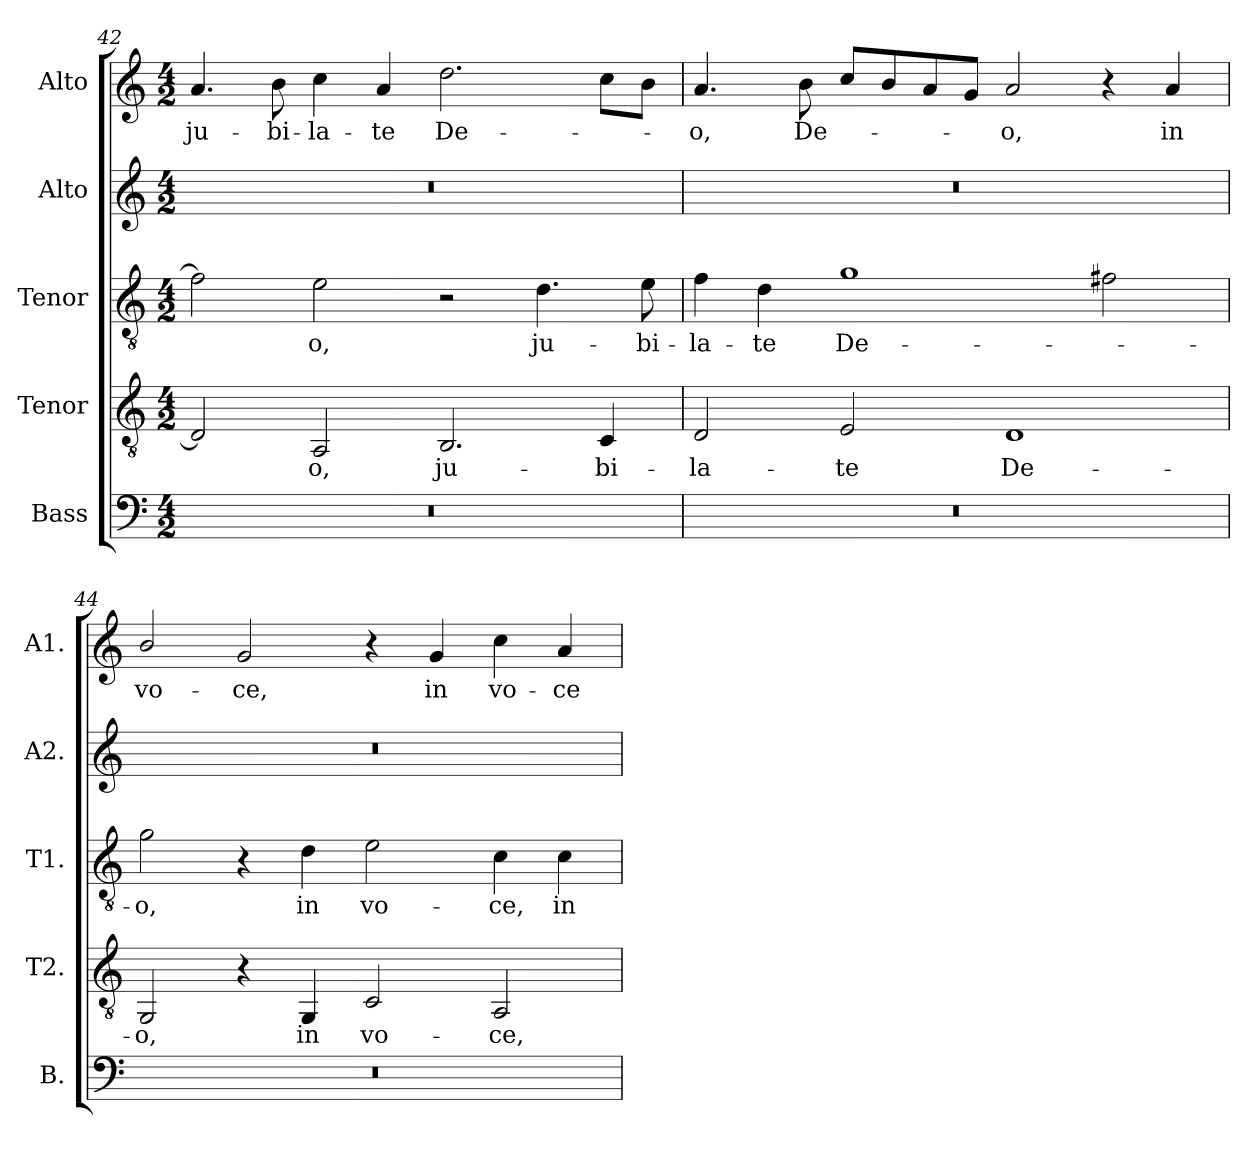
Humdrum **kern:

**kern	**kern	**text	**kern	**text	**kern	**kern	**text
*part5	*part4	*part4	*part3	*part3	*part2	*part1	*part1
*staff5	*staff4	*staff4	*staff3	*staff3	*staff2	*staff1	*staff1
*I"Bass	*I"Tenor	*	*I"Tenor	*	*I"Alto	*I"Alto	*
*I'B.	*I'T2.	*	*I'T1.	*	*I'A2.	*I'A1.	*
*clefF4	*clefGv2	*	*clefGv2	*	*clefG2	*clefG2	*
*	*	*	*ITrd7c12	*	*	*	*
*k[]	*k[]	*	*k[]	*	*k[]	*k[]	*
*C:	*C:	*	*C:	*	*C:	*C:	*
*M4/2	*M4/2	*	*M4/2	*	*M4/2	*M4/2	*
=42	=42	=42	=42	=42	=42	=42	=42
!LO:N:vis=1	!	!	!	!	!LO:N:vis=1	!	!
!	!	!	!	!	!	!	!LO:LY:b:color=#000000
0r	2Di/]	.	2Fi\]	.	0r	4.ai/	ju-
!	!	!	!	!	!	!	!LO:LY:b:color=#000000
.	.	.	.	.	.	8bi\	-bi-
!	!	!LO:LY:b:color=#000000	!	!	!	!	!
!	!	!	!	!LO:LY:b:color=#000000	!	!	!
!	!	!	!	!	!	!	!LO:LY:b:color=#000000
.	2AAi/	-o,	2Ei\	-o,	.	4cci\	-la-
!	!	!	!	!	!	!	!LO:LY:b:color=#000000
.	.	.	.	.	.	4ai/	-te
!	!	!LO:LY:b:color=#000000	!	!	!	!	!
!	!	!	!	!	!	!	!LO:LY:b:color=#000000
.	2.BBi/	ju-	2r	.	.	2.ddi\	De-
!	!	!	!	!LO:LY:b:color=#000000	!	!	!
.	.	.	4.Di\	ju-	.	.	.
!	!	!LO:LY:b:color=#000000	!	!	!	!	!
.	4Ci/	-bi-	.	.	.	8cci\L	.
!	!	!	!	!LO:LY:b:color=#000000	!	!	!
.	.	.	8Ei\	-bi-	.	8bi\J	.
=43	=43	=43	=43	=43	=43	=43	=43
!LO:N:vis=1	!	!	!	!	!	!	!
!	!	!LO:LY:b:color=#000000	!	!	!	!	!
!	!	!	!	!LO:LY:b:color=#000000	!LO:N:vis=1	!	!
!	!	!	!	!	!	!	!LO:LY:b:color=#000000
0r	2Di/	-la-	4Fi\	-la-	0r	4.ai/	-o,
!	!	!	!	!LO:LY:b:color=#000000	!	!	!
.	.	.	4Di\	-te	.	.	.
!	!	!	!	!	!	!	!LO:LY:b:color=#000000
.	.	.	.	.	.	8bi\	De-
!	!	!LO:LY:b:color=#000000	!	!	!	!	!
!	!	!	!	!LO:LY:b:color=#000000	!	!	!
.	2Ei/	-te	1Gi	De-	.	8cci/L	.
.	.	.	.	.	.	8bi/	.
.	.	.	.	.	.	8ai/	.
.	.	.	.	.	.	8gi/J	.
!	!	!LO:LY:b:color=#000000	!	!	!	!	!
!	!	!	!	!	!	!	!LO:LY:b:color=#000000
.	1Di	De-	.	.	.	2ai/	-o,
.	.	.	2F#Xi\	.	.	4r	.
!	!	!	!	!	!	!	!LO:LY:b:color=#000000
.	.	.	.	.	.	4ai/	in
!!LO:LB:g=z
=44	=44	=44	=44	=44	=44	=44	=44
!LO:N:vis=1	!	!	!	!	!	!	!
!	!	!LO:LY:b:color=#000000	!	!	!	!	!
!	!	!	!	!LO:LY:b:color=#000000	!LO:N:vis=1	!	!
!	!	!	!	!	!	!	!LO:LY:b:color=#000000
0r	2GGi/	-o,	2Gi\	-o,	0r	2bi/	vo-
!	!	!	!	!	!	!	!LO:LY:b:color=#000000
.	4r	.	4r	.	.	2gi/	-ce,
!	!	!LO:LY:b:color=#000000	!	!	!	!	!
!	!	!	!	!LO:LY:b:color=#000000	!	!	!
.	4GGi/	in	4Di\	in	.	.	.
!	!	!LO:LY:b:color=#000000	!	!	!	!	!
!	!	!	!	!LO:LY:b:color=#000000	!	!	!
.	2Ci/	vo-	2Ei\	vo-	.	4r	.
!	!	!	!	!	!	!	!LO:LY:b:color=#000000
.	.	.	.	.	.	4gi/	in
!	!	!LO:LY:b:color=#000000	!	!	!	!	!
!	!	!	!	!LO:LY:b:color=#000000	!	!	!
!	!	!	!	!	!	!	!LO:LY:b:color=#000000
.	2AAi/	-ce,	4Ci\	-ce,	.	4cci\	vo-
!	!	!	!	!LO:LY:b:color=#000000	!	!	!
!	!	!	!	!	!	!	!LO:LY:b:color=#000000
.	.	.	4Ci\	in	.	4ai/	-ce
=	=	=	=	=	=	=	=
*-	*-	*-	*-	*-	*-	*-	*-
